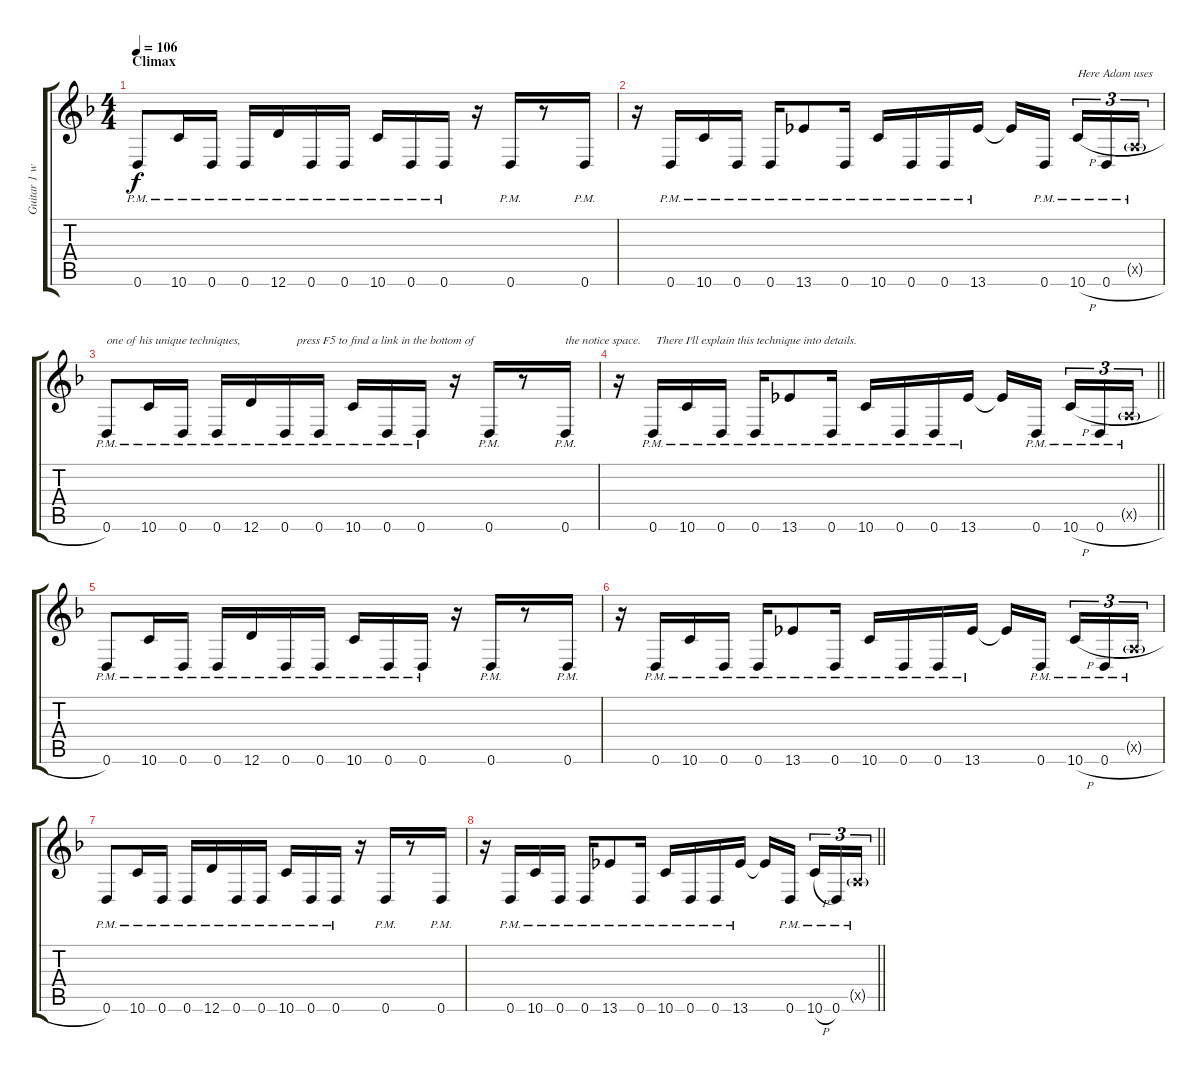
\track ("Guitar 1 w/ delay" "Guitar 1 w") {instrument distortionguitar}
\staff {score tabs}
\tuning (E4 B3 G3 D3 A2 D2) {hide}
\ts (4 4)
\section ("" "Climax")
\tempo 106
\clef g2
\ks dminor
0.6{pm}.8{dy f} 10.6{pm}.16 0.6{pm}.16 0.6{pm}.16 12.6{pm}.16 0.6{pm}.16 0.6{pm}.16 10.6{pm}.16 0.6{pm}.16 0.6{pm}.16 r.16 0.6{pm}.16 r.8 0.6{pm}.16 |
r.16 0.6{pm}.16 10.6{pm}.16 0.6{pm}.16 0.6{pm}.16 13.6{pm}.8 0.6{pm}.16 10.6{pm}.16 0.6{pm}.16 0.6{pm}.16 13.6{pm}.16 13.6{t}.16 0.6{pm}.16{beam splitsecondary} 10.6{h pm}.16{tu (3 2) txt "Here Adam uses"} 0.6{h pm}.16{tu (3 2)} 0.5{g pm x}.16{tu (3 2)} |
0.6{pm}.8{txt "one of his unique techniques,"} 10.6{pm}.16 0.6{pm}.16 0.6{pm}.16 12.6{pm}.16 0.6{pm}.16{txt "    press F5 to find a link in the bottom of"} 0.6{pm}.16 10.6{pm}.16 0.6{pm}.16 0.6{pm}.16 r.16 0.6{pm}.16 r.8 0.6{pm}.16{txt "the notice space."} |
\barLineRight lightlight
r.16 0.6{pm}.16{txt " There I'll explain this technique into details."} 10.6{pm}.16 0.6{pm}.16 0.6{pm}.16 13.6{pm}.8 0.6{pm}.16 10.6{pm}.16 0.6{pm}.16 0.6{pm}.16 13.6{pm}.16 13.6{t}.16 0.6{pm}.16{beam splitsecondary} 10.6{h pm}.16{tu (3 2)} 0.6{h pm}.16{tu (3 2)} 0.5{g pm x}.16{tu (3 2)} |
0.6{pm}.8 10.6{pm}.16 0.6{pm}.16 0.6{pm}.16 12.6{pm}.16 0.6{pm}.16 0.6{pm}.16 10.6{pm}.16 0.6{pm}.16 0.6{pm}.16 r.16 0.6{pm}.16 r.8 0.6{pm}.16 |
r.16 0.6{pm}.16 10.6{pm}.16 0.6{pm}.16 0.6{pm}.16 13.6{pm}.8 0.6{pm}.16 10.6{pm}.16 0.6{pm}.16 0.6{pm}.16 13.6{pm}.16 13.6{t}.16 0.6{pm}.16{beam splitsecondary} 10.6{h pm}.16{tu (3 2)} 0.6{h pm}.16{tu (3 2)} 0.5{g pm x}.16{tu (3 2)} |
0.6{pm}.8 10.6{pm}.16 0.6{pm}.16 0.6{pm}.16 12.6{pm}.16 0.6{pm}.16 0.6{pm}.16 10.6{pm}.16 0.6{pm}.16 0.6{pm}.16 r.16 0.6{pm}.16 r.8 0.6{pm}.16 |
\barLineRight lightlight
r.16 0.6{pm}.16 10.6{pm}.16 0.6{pm}.16 0.6{pm}.16 13.6{pm}.8 0.6{pm}.16 10.6{pm}.16 0.6{pm}.16 0.6{pm}.16 13.6{pm}.16 13.6{t}.16 0.6{pm}.16{beam splitsecondary} 10.6{h pm}.16{tu (3 2)} 0.6{h pm}.16{tu (3 2)} 0.5{g pm x}.16{tu (3 2)}
